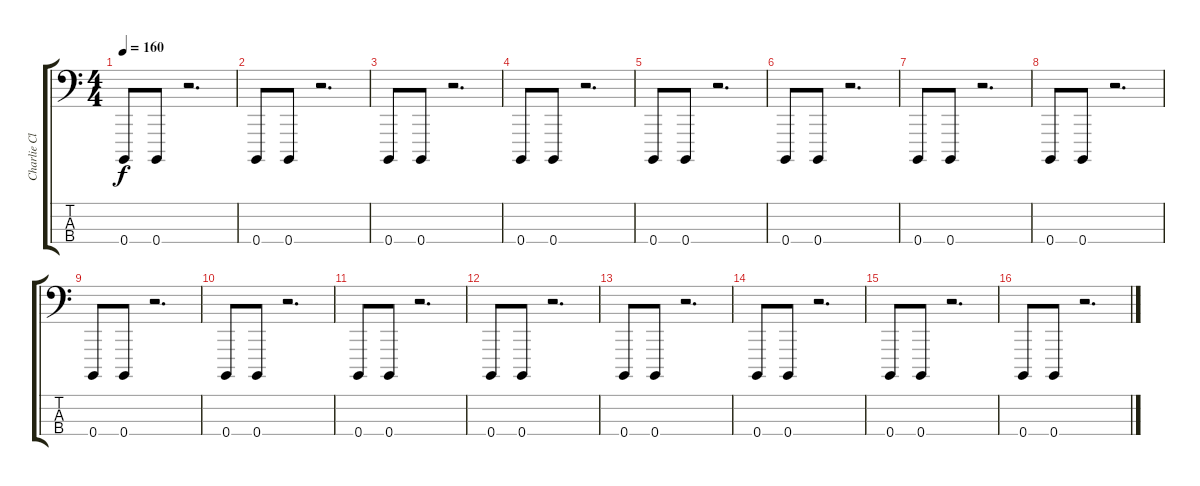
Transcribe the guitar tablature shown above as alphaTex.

\track ("Charlie Clouser" "Charlie Cl") {instrument lead4chiff}
\staff {score tabs}
\tuning (G2 D2 A1 B0) {hide}
\ts (4 4)
\tempo 160
\clef f4
\ks c
0.4.8{dy f} 0.4.8 r.2{d} |
0.4.8 0.4.8 r.2{d} |
0.4.8 0.4.8 r.2{d} |
0.4.8 0.4.8 r.2{d} |
0.4.8 0.4.8 r.2{d} |
0.4.8 0.4.8 r.2{d} |
0.4.8 0.4.8 r.2{d} |
0.4.8 0.4.8 r.2{d} |
0.4.8 0.4.8 r.2{d} |
0.4.8 0.4.8 r.2{d} |
0.4.8 0.4.8 r.2{d} |
0.4.8 0.4.8 r.2{d} |
0.4.8 0.4.8 r.2{d} |
0.4.8 0.4.8 r.2{d} |
0.4.8 0.4.8 r.2{d} |
0.4.8 0.4.8 r.2{d}
